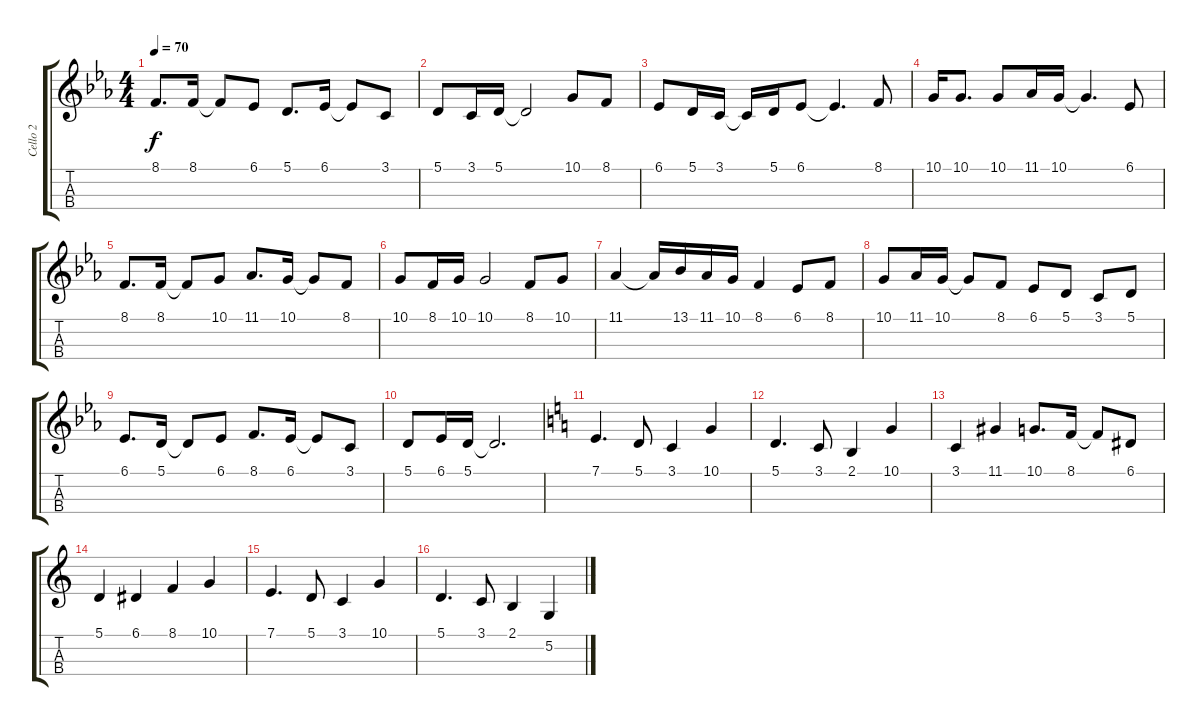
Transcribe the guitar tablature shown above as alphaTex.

\track ("Cello 2" "Cello 2") {instrument cello}
\staff {score tabs}
\tuning (A3 D3 G2 C2) {hide}
\ts (4 4)
\tempo 70
\clef g2
\ks eb
8.1.8{d dy f} 8.1.16 8.1{t}.8 6.1.8 5.1.8{d} 6.1.16 6.1{t}.8 3.1.8 |
5.1.8 3.1.16 5.1.16 5.1{t}.2 10.1.8 8.1.8 |
6.1.8 5.1.16 3.1.16 3.1{t}.16 5.1.16 6.1.8 6.1{t}.4{d} 8.1.8 |
10.1.16 10.1.8{d} 10.1.8 11.1.16 10.1.16 10.1{t}.4{d} 6.1.8 |
8.1.8{d} 8.1.16 8.1{t}.8 10.1.8 11.1.8{d} 10.1.16 10.1{t}.8 8.1.8 |
10.1.8 8.1.16 10.1.16 10.1.2 8.1.8 10.1.8 |
11.1.4 11.1{t}.16 13.1.16 11.1.16 10.1.16 8.1.4 6.1.8 8.1.8 |
10.1.8 11.1.16 10.1.16 10.1{t}.8 8.1.8 6.1.8 5.1.8 3.1.8 5.1.8 |
6.1.8{d} 5.1.16 5.1{t}.8 6.1.8 8.1.8{d} 6.1.16 6.1{t}.8 3.1.8 |
5.1.8 6.1.16 5.1.16 5.1{t}.2{d} |
\ks c
7.1.4{d} 5.1.8 3.1.4 10.1.4 |
5.1.4{d} 3.1.8 2.1.4 10.1.4 |
3.1.4 11.1.4 10.1.8{d} 8.1.16 8.1{t}.8 6.1.8 |
5.1.4 6.1.4 8.1.4 10.1.4 |
7.1.4{d} 5.1.8 3.1.4 10.1.4 |
5.1.4{d} 3.1.8 2.1.4 5.2.4
